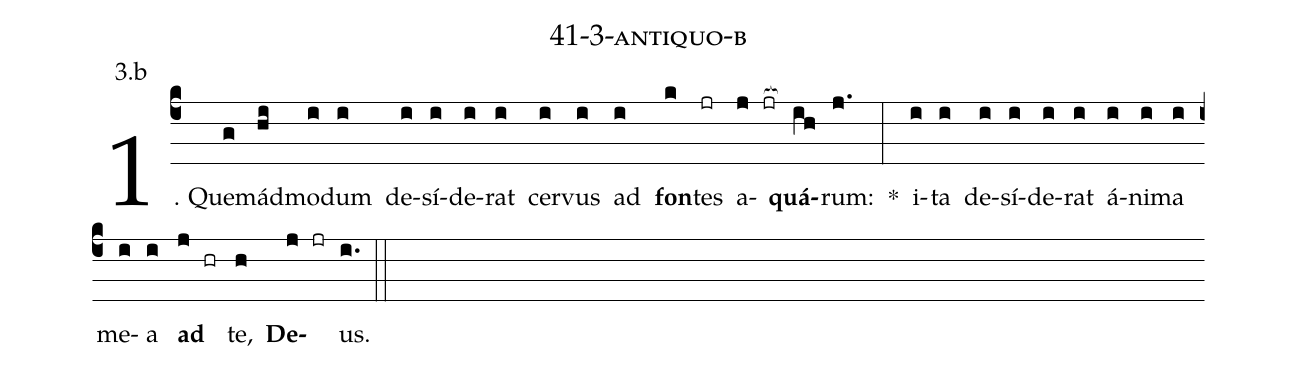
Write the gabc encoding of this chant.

name: 41-3-antiquo-b;
annotation: 3.b;
%%
(c4)1. Quem(g)ád(hi)mo(i)dum(i) de(i)sí(i)de(i)rat(i) cer(i)vus(i) ad(i) <b>fon</b>(k)tes(jr) a(j jr[ocb:1{])<b>quá</b>(ih[ocb:0}])rum:(j.) *(:) i(i)ta(i) de(i)sí(i)de(i)rat(i) á(i)ni(i)ma(i) me(i)a(i) <b>ad</b>(j hr) te,(h) <b>De</b>(j jr)us.(i.) (::)
